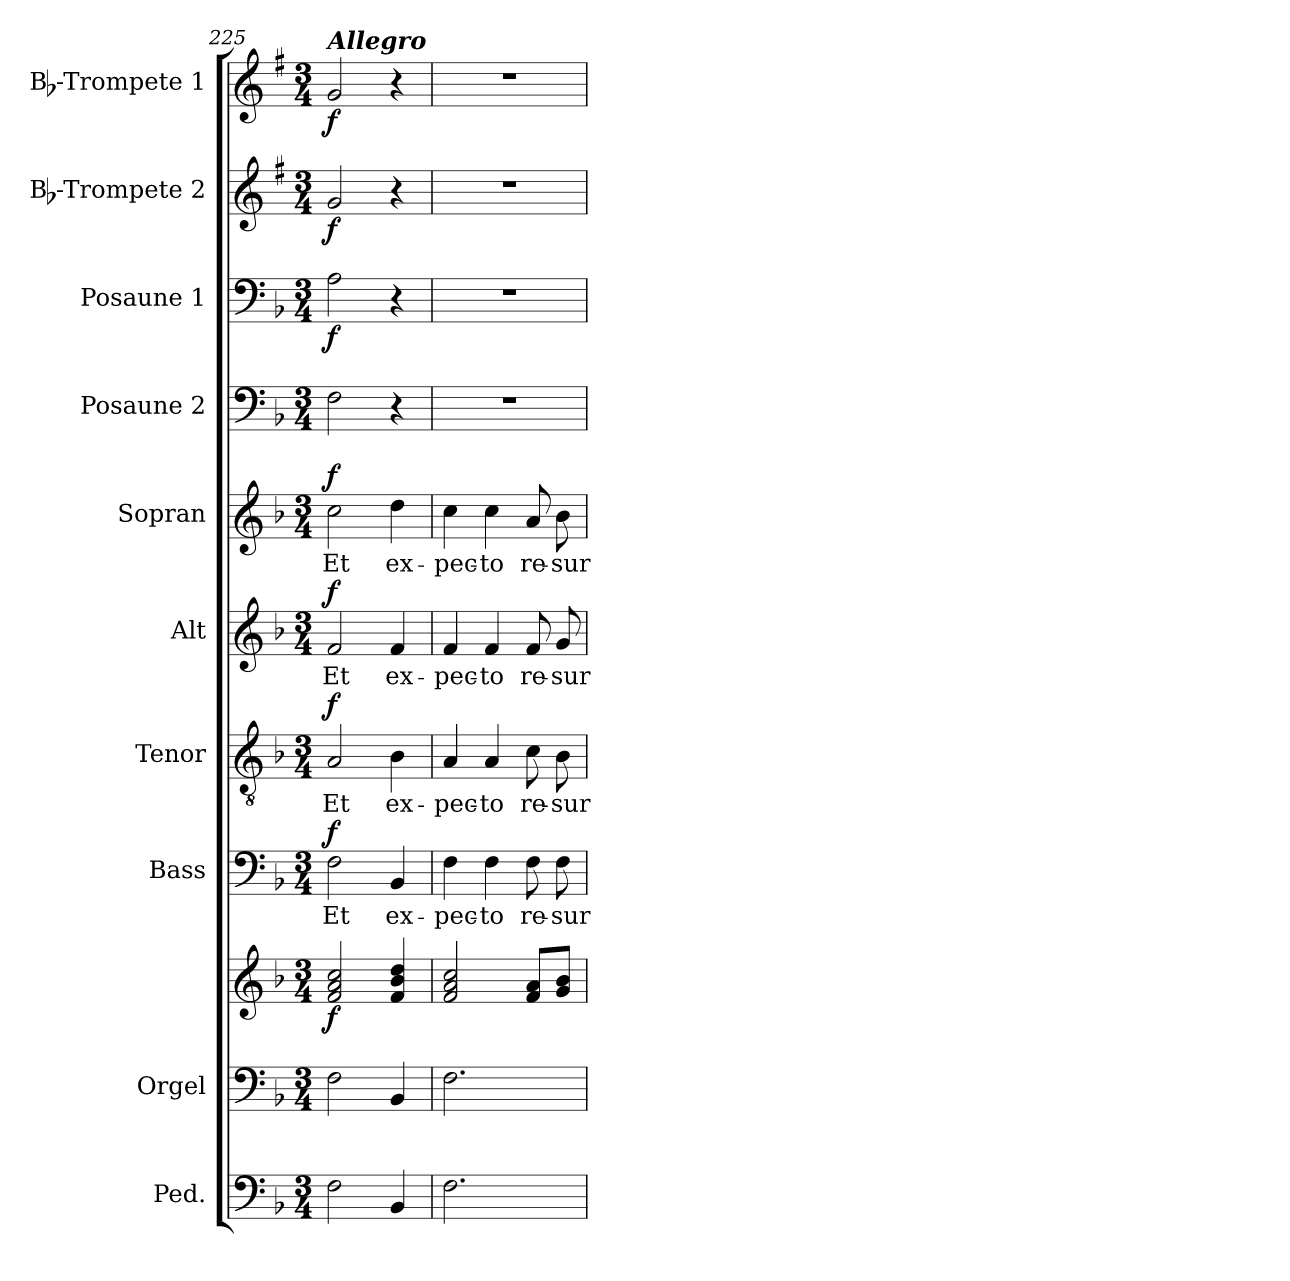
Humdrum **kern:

**kern	**kern	**kern	**dynam	**kern	**text	**dynam	**kern	**text	**dynam	**kern	**text	**dynam	**kern	**text	**dynam	**kern	**kern	**dynam	**kern	**dynam	**kern	**dynam
*part10	*part9	*part9	*part9	*part8	*part8	*part8	*part7	*part7	*part7	*part6	*part6	*part6	*part5	*part5	*part5	*part4	*part3	*part3	*part2	*part2	*part1	*part1
*staff11	*staff10	*staff9	*staff9/10	*staff8	*staff8	*staff8	*staff7	*staff7	*staff7	*staff6	*staff6	*staff6	*staff5	*staff5	*staff5	*staff4	*staff3	*staff3	*staff2	*staff2	*staff1	*staff1
*I"Ped.	*I"Orgel	*	*	*I"Bass	*	*	*I"Tenor	*	*	*I"Alt	*	*	*I"Sopran	*	*	*I"Posaune 2	*I"Posaune 1	*	*I"Bb-Trompete 2	*	*I"Bb-Trompete 1	*
*	*I'Org.	*	*	*I'B.	*	*	*I'T.	*	*	*I'A.	*	*	*I'S.	*	*	*I'Pos. 2	*I'Pos. 1	*	*I'Bb Trp. 2	*	*I'Bb Trp. 1	*
!!LO:PB:g=z
*clefF4	*clefF4	*clefG2	*	*clefF4	*	*	*clefGv2	*	*	*clefG2	*	*	*clefG2	*	*	*clefF4	*clefF4	*	*clefG2	*	*clefG2	*
*ITrd7c12	*	*	*	*	*	*	*	*	*	*	*	*	*	*	*	*	*	*	*ITrd1c2	*	*ITrd1c2	*
*k[b-]	*k[b-]	*k[b-]	*	*k[b-]	*	*	*k[b-]	*	*	*k[b-]	*	*	*k[b-]	*	*	*k[b-]	*k[b-]	*	*k[b-]	*	*k[b-]	*
*F:	*F:	*F:	*	*F:	*	*	*F:	*	*	*F:	*	*	*F:	*	*	*F:	*F:	*	*F:	*	*F:	*
*M3/4	*M3/4	*M3/4	*	*M3/4	*	*	*M3/4	*	*	*M3/4	*	*	*M3/4	*	*	*M3/4	*M3/4	*	*M3/4	*	*M3/4	*
=225	=225	=225	=225	=225	=225	=225	=225	=225	=225	=225	=225	=225	=225	=225	=225	=225	=225	=225	=225	=225	=225	=225
!	!	!	!	!	!	!	!	!	!	!	!	!	!	!	!	!	!	!	!	!	!LO:TX:a:Bi:t=Allegro	!
!	!	!	!LO:DY:b	!	!LO:LY:b	!LO:DY:a	!	!LO:LY:b	!LO:DY:a	!	!LO:LY:b	!LO:DY:a	!	!LO:LY:b	!LO:DY:a	!	!	!LO:DY:b	!	!LO:DY:b	!	!LO:DY:b
2FF\	2F\	2f/ 2a/ 2cc/	f	2F\	Et	f	2A/	Et	f	2f/	Et	f	2cc\	Et	f	2F\	2A\	f	2f/	f	2f/	f
!	!	!	!	!	!LO:LY:b	!	!	!LO:LY:b	!	!	!LO:LY:b	!	!	!LO:LY:b	!	!	!	!	!	!	!	!
4BBB-/	4BB-/	4f/ 4b-/ 4dd/	.	4BB-/	ex-	.	4B-\	ex-	.	4f/	ex-	.	4dd\	ex-	.	4r	4r	.	4r	.	4r	.
=226	=226	=226	=226	=226	=226	=226	=226	=226	=226	=226	=226	=226	=226	=226	=226	=226	=226	=226	=226	=226	=226	=226
!	!	!	!	!	!LO:LY:b	!	!	!LO:LY:b	!	!	!LO:LY:b	!	!	!LO:LY:b	!	!	!	!	!	!	!	!
2.FF\	2.F\	2f/ 2a/ 2cc/	.	4F\	-pec-	.	4A/	-pec-	.	4f/	-pec-	.	4cc\	-pec-	.	2.r	2.r	.	2.r	.	2.r	.
!	!	!	!	!	!LO:LY:b	!	!	!LO:LY:b	!	!	!LO:LY:b	!	!	!LO:LY:b	!	!	!	!	!	!	!	!
.	.	.	.	4F\	-to	.	4A/	-to	.	4f/	-to	.	4cc\	-to	.	.	.	.	.	.	.	.
!	!	!	!	!	!LO:LY:b	!	!	!LO:LY:b	!	!	!LO:LY:b	!	!	!LO:LY:b	!	!	!	!	!	!	!	!
.	.	8f/ 8a/L	.	8F\	re-	.	8c\	re-	.	8f/	re-	.	8a/	re-	.	.	.	.	.	.	.	.
!	!	!	!	!	!LO:LY:b	!	!	!LO:LY:b	!	!	!LO:LY:b	!	!	!LO:LY:b	!	!	!	!	!	!	!	!
.	.	8g/ 8b-/J	.	8F\	-sur-	.	8B-\	-sur-	.	8g/	-sur-	.	8b-\	-sur-	.	.	.	.	.	.	.	.
=	=	=	=	=	=	=	=	=	=	=	=	=	=	=	=	=	=	=	=	=	=	=
*-	*-	*-	*-	*-	*-	*-	*-	*-	*-	*-	*-	*-	*-	*-	*-	*-	*-	*-	*-	*-	*-	*-
